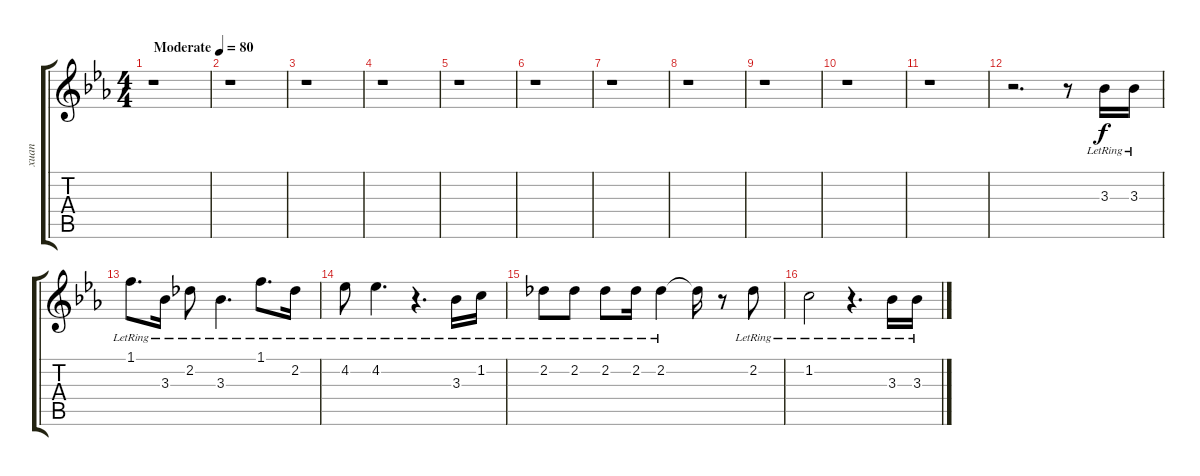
\track ("xuan" "xuan") {instrument acousticguitarsteel}
\staff {score tabs}
\tuning (E4 B3 G3 D3 A2 E2) {hide}
\ts (4 4)
\tempo (80 "Moderate")
\clef g2
\ks eb
r.1{dy f instrument acousticguitarsteel} |
r.1 |
r.1 |
r.1 |
r.1 |
r.1 |
r.1 |
r.1 |
r.1 |
r.1 |
r.1 |
r.2{d} r.8 3.3{lr}.16 3.3{lr}.16 |
1.1{lr}.8{d} 3.3{lr}.16 2.2{lr}.8 3.3{lr}.4{d} 1.1{lr}.8{d} 2.2{lr}.16 |
4.2{lr}.8 4.2{lr}.4{d} r.4{d} 3.3{lr}.16 1.2{lr}.16 |
2.2{lr}.8 2.2{lr}.8 2.2{lr}.8 2.2{lr}.16 2.2{lr}.4 2.2{t}.16 r.8 2.2{lr}.8 |
1.2{lr}.2 r.4{d} 3.3{lr}.16 3.3{lr}.16
